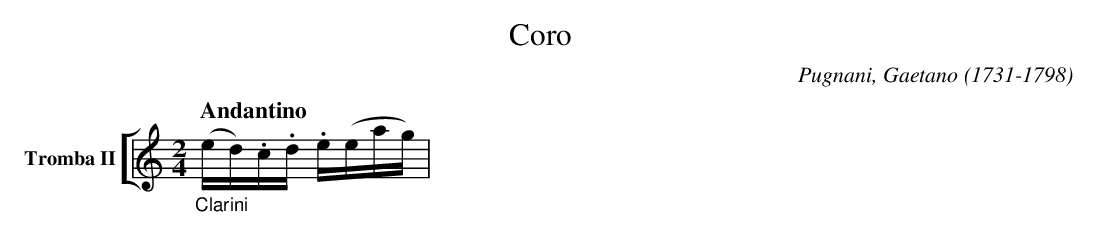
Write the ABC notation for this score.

X:1
T:Coro
C:Pugnani, Gaetano (1731-1798)
M:2/4
L:1/4
K:C
V: 4 clef=treble name="Tromba II" sname="Trb.II"
%%staves [( 4 )]
[Q:"Andantino"] "_Clarini" (e/4d/4).c/4.d/4 .e/4(e/4a/4g/4) |
